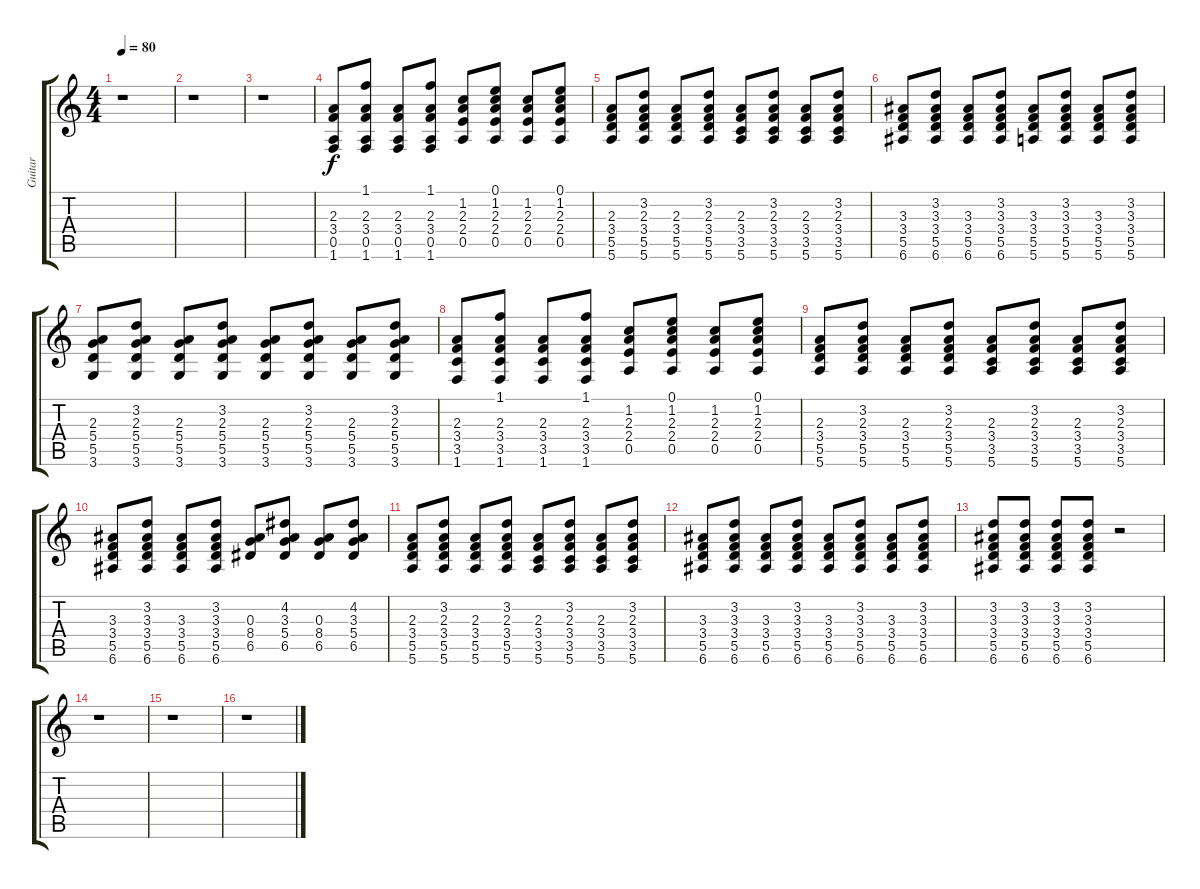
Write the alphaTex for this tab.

\track ("Guitar" "Guitar") {instrument electricguitarclean}
\staff {score tabs}
\tuning (E4 B3 G3 D3 A2 E2) {hide}
\ts (4 4)
\tempo 80
\clef g2
\ks c
r.1{dy f} |
r.1 |
r.1 |
(2.3 3.4 0.5 1.6).8 (1.1 2.3 3.4 0.5 1.6).8 (2.3 3.4 0.5 1.6).8 (1.1 2.3 3.4 0.5 1.6).8 (1.2 2.3 2.4 0.5).8 (0.1 1.2 2.3 2.4 0.5).8 (1.2 2.3 2.4 0.5).8 (0.1 1.2 2.3 2.4 0.5).8 |
(2.3 3.4 5.5 5.6).8 (3.2 2.3 3.4 5.5 5.6).8 (2.3 3.4 5.5 5.6).8 (3.2 2.3 3.4 5.5 5.6).8 (2.3 3.4 3.5 5.6).8 (3.2 2.3 3.4 3.5 5.6).8 (2.3 3.4 3.5 5.6).8 (3.2 2.3 3.4 3.5 5.6).8 |
(3.3 3.4 5.5 6.6).8 (3.2 3.3 3.4 5.5 6.6).8 (3.3 3.4 5.5 6.6).8 (3.2 3.3 3.4 5.5 6.6).8 (3.3 3.4 5.5 5.6).8 (3.2 3.3 3.4 5.5 5.6).8 (3.3 3.4 5.5 5.6).8 (3.2 3.3 3.4 5.5 5.6).8 |
(2.3 5.4 5.5 3.6).8 (3.2 2.3 5.4 5.5 3.6).8 (2.3 5.4 5.5 3.6).8 (3.2 2.3 5.4 5.5 3.6).8 (2.3 5.4 5.5 3.6).8 (3.2 2.3 5.4 5.5 3.6).8 (2.3 5.4 5.5 3.6).8 (3.2 2.3 5.4 5.5 3.6).8 |
(2.3 3.4 3.5 1.6).8 (1.1 2.3 3.4 3.5 1.6).8 (2.3 3.4 3.5 1.6).8 (1.1 2.3 3.4 3.5 1.6).8 (1.2 2.3 2.4 0.5).8 (0.1 1.2 2.3 2.4 0.5).8 (1.2 2.3 2.4 0.5).8 (0.1 1.2 2.3 2.4 0.5).8 |
(2.3 3.4 5.5 5.6).8 (3.2 2.3 3.4 5.5 5.6).8 (2.3 3.4 5.5 5.6).8 (3.2 2.3 3.4 5.5 5.6).8 (2.3 3.4 3.5 5.6).8 (3.2 2.3 3.4 3.5 5.6).8 (2.3 3.4 3.5 5.6).8 (3.2 2.3 3.4 3.5 5.6).8 |
(3.3 3.4 5.5 6.6).8 (3.2 3.3 3.4 5.5 6.6).8 (3.3 3.4 5.5 6.6).8 (3.2 3.3 3.4 5.5 6.6).8 (0.3 8.4 6.5).8 (4.2 3.3 5.4 6.5).8 (0.3 8.4 6.5).8 (4.2 3.3 5.4 6.5).8 |
(2.3 3.4 5.5 5.6).8 (3.2 2.3 3.4 5.5 5.6).8 (2.3 3.4 5.5 5.6).8 (3.2 2.3 3.4 5.5 5.6).8 (2.3 3.4 3.5 5.6).8 (3.2 2.3 3.4 3.5 5.6).8 (2.3 3.4 3.5 5.6).8 (3.2 2.3 3.4 3.5 5.6).8 |
(3.3 3.4 5.5 6.6).8 (3.2 3.3 3.4 5.5 6.6).8 (3.3 3.4 5.5 6.6).8 (3.2 3.3 3.4 5.5 6.6).8 (3.3 3.4 5.5 6.6).8 (3.2 3.3 3.4 5.5 6.6).8 (3.3 3.4 5.5 6.6).8 (3.2 3.3 3.4 5.5 6.6).8 |
(3.2 3.3 3.4 5.5 6.6).8 (3.2 3.3 3.4 5.5 6.6).8 (3.2 3.3 3.4 5.5 6.6).8 (3.2 3.3 3.4 5.5 6.6).8 r.2 |
r.1 |
r.1 |
r.1
